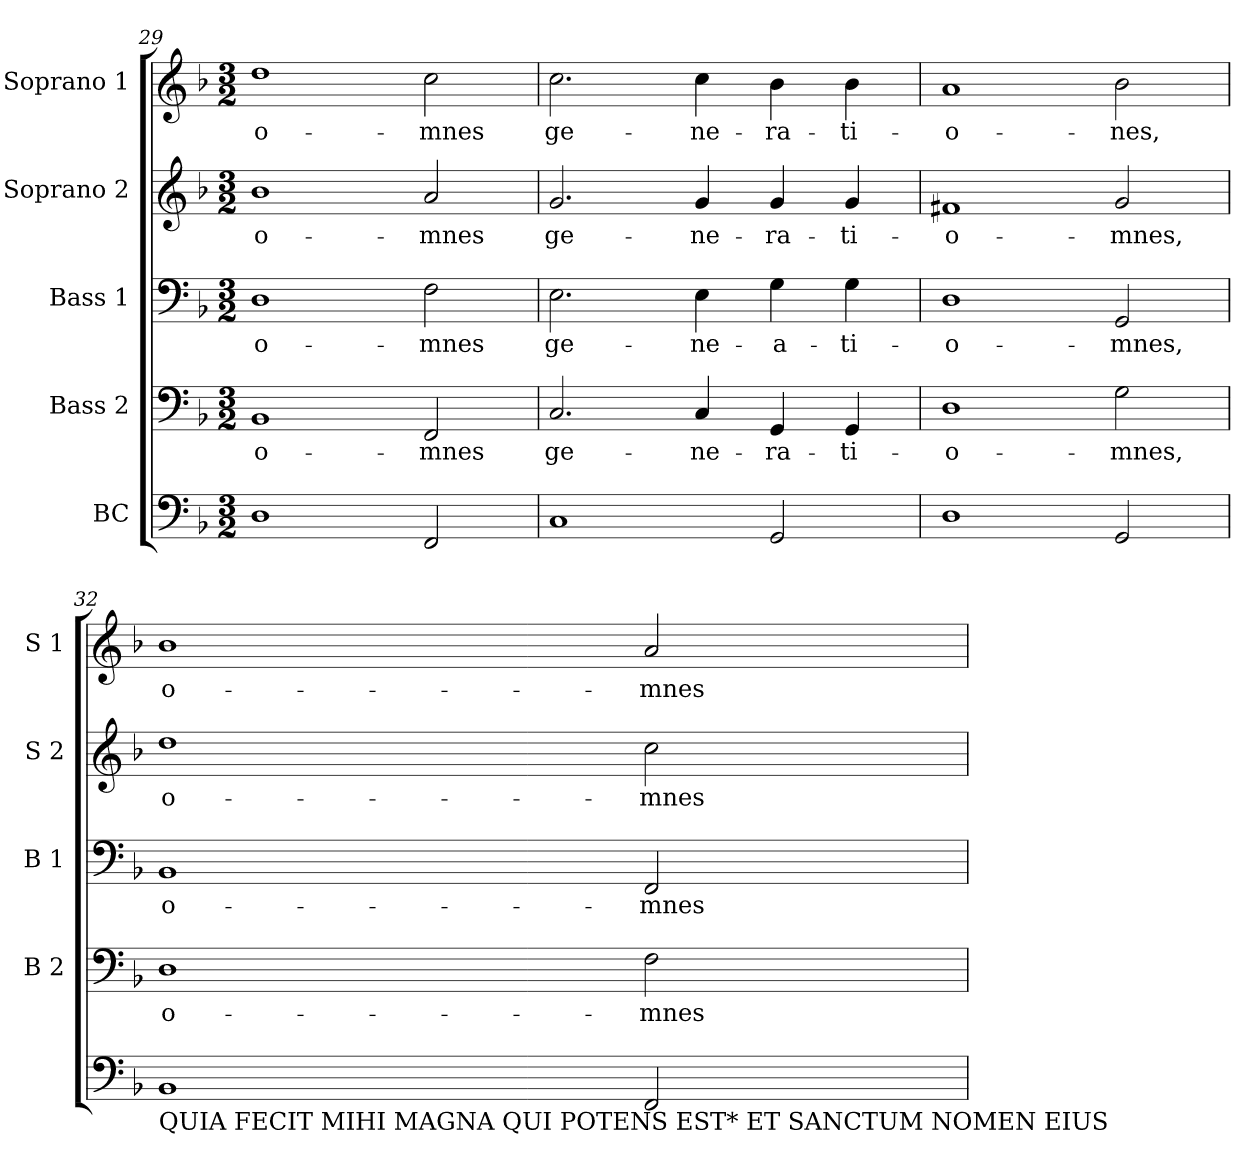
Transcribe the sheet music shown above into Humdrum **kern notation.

**kern	**kern	**text	**kern	**text	**kern	**text	**kern	**text
*part5	*part4	*part4	*part3	*part3	*part2	*part2	*part1	*part1
*staff5	*staff4	*staff4	*staff3	*staff3	*staff2	*staff2	*staff1	*staff1
*I"BC	*I"Bass 2	*	*I"Bass 1	*	*I"Soprano 2	*	*I"Soprano 1	*
*	*I'B 2	*	*I'B 1	*	*I'S 2	*	*I'S 1	*
*clefF4	*clefF4	*	*clefF4	*	*clefG2	*	*clefG2	*
*k[b-]	*k[b-]	*	*k[b-]	*	*k[b-]	*	*k[b-]	*
*F:	*F:	*	*F:	*	*F:	*	*F:	*
*M3/2	*M3/2	*	*M3/2	*	*M3/2	*	*M3/2	*
=29	=29	=29	=29	=29	=29	=29	=29	=29
1D	1BB-	o-	1D	o-	1b-	o-	1dd	o-
2FF/	2FF/	-mnes	2F\	-mnes	2a/	-mnes	2cc\	-mnes
=30	=30	=30	=30	=30	=30	=30	=30	=30
1C	2.C/	ge-	2.E\	ge-	2.g/	ge-	2.cc\	ge-
.	4C/	-ne-	4E\	-ne-	4g/	-ne-	4cc\	-ne-
2GG/	4GG/	-ra-	4G\	-a-	4g/	-ra-	4b-\	-ra-
.	4GG/	-ti-	4G\	-ti-	4g/	-ti-	4b-\	-ti-
!!LO:LB:g=z
=31	=31	=31	=31	=31	=31	=31	=31	=31
1D	1D	-o-	1D	-o-	1f#X	-o-	1a	-o-
2GG/	2G\	-mnes,	2GG/	-mnes,	2g/	-mnes,	2b-\	-nes,
=32	=32	=32	=32	=32	=32	=32	=32	=32
!LO:TX:b:t=QUIA FECIT MIHI MAGNA QUI POTENS EST* ET SANCTUM NOMEN EIUS	!	!	!	!	!	!	!	!
1BB-	1D	o-	1BB-	o-	1dd	o-	1b-	o-
2FF/	2F\	-mnes	2FF/	-mnes	2cc\	-mnes	2a/	-mnes
=	=	=	=	=	=	=	=	=
*-	*-	*-	*-	*-	*-	*-	*-	*-
